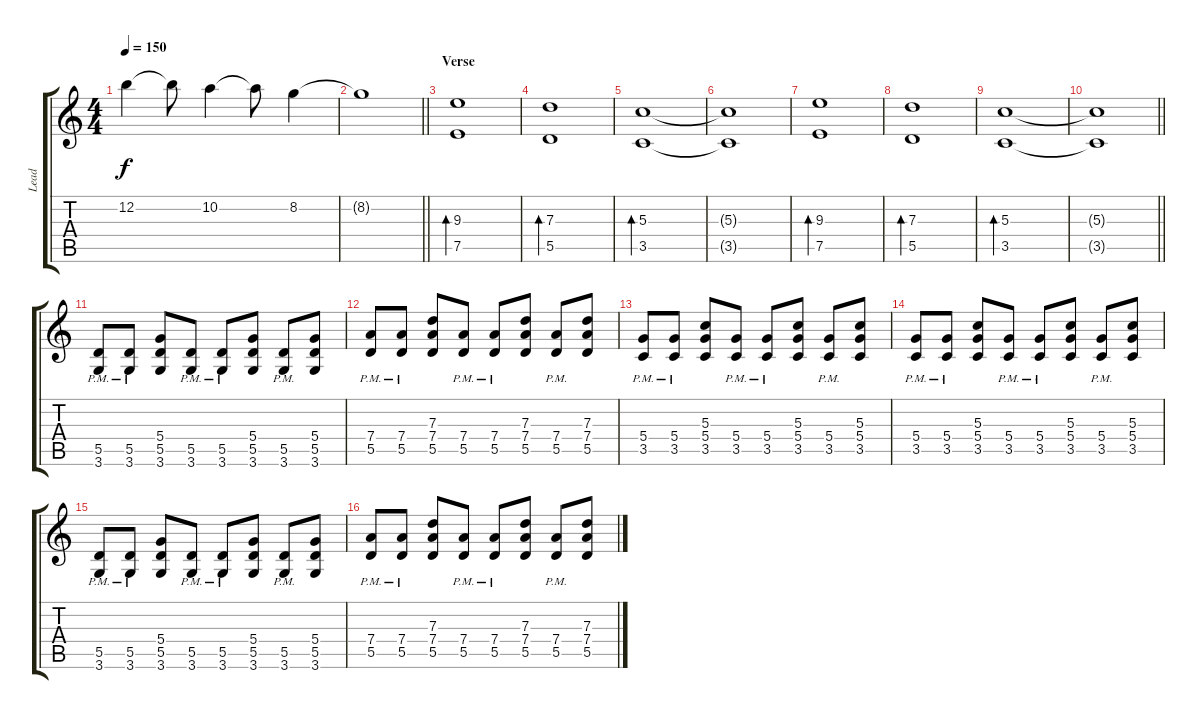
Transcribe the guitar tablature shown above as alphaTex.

\track ("Lead" "Lead") {instrument distortionguitar}
\staff {score tabs}
\tuning (E4 B3 G3 D3 A2 E2) {hide}
\ts (4 4)
\tempo 150
\clef g2
\ks c
12.2.4{dy f} 12.2{t}.8 10.2.4 10.2{t}.8 8.2.4 |
\barLineRight lightlight
8.2{t}.1 |
\section ("" "Verse")
(9.3 7.5).1{bd 240} |
(7.3 5.5).1{bd 240} |
(5.3 3.5).1{bd 240} |
(5.3{t} 3.5{t}).1 |
(9.3 7.5).1{bd 240} |
(7.3 5.5).1{bd 240} |
(5.3 3.5).1{bd 240} |
\barLineRight lightlight
(5.3{t} 3.5{t}).1 |
(5.5{pm} 3.6{pm}).8 (5.5{pm} 3.6{pm}).8 (5.4 5.5 3.6).8 (5.5{pm} 3.6{pm}).8 (5.5{pm} 3.6{pm}).8 (5.4 5.5 3.6).8 (5.5{pm} 3.6{pm}).8 (5.4 5.5 3.6).8 |
(7.4{pm} 5.5{pm}).8 (7.4{pm} 5.5{pm}).8 (7.3 7.4 5.5).8 (7.4{pm} 5.5{pm}).8 (7.4{pm} 5.5{pm}).8 (7.3 7.4 5.5).8 (7.4{pm} 5.5{pm}).8 (7.3 7.4 5.5).8 |
(5.4{pm} 3.5{pm}).8 (5.4{pm} 3.5{pm}).8 (5.3 5.4 3.5).8 (5.4{pm} 3.5{pm}).8 (5.4{pm} 3.5{pm}).8 (5.3 5.4 3.5).8 (5.4{pm} 3.5{pm}).8 (5.3 5.4 3.5).8 |
(5.4{pm} 3.5{pm}).8 (5.4{pm} 3.5{pm}).8 (5.3 5.4 3.5).8 (5.4{pm} 3.5{pm}).8 (5.4{pm} 3.5{pm}).8 (5.3 5.4 3.5).8 (5.4{pm} 3.5{pm}).8 (5.3 5.4 3.5).8 |
(5.5{pm} 3.6{pm}).8 (5.5{pm} 3.6{pm}).8 (5.4 5.5 3.6).8 (5.5{pm} 3.6{pm}).8 (5.5{pm} 3.6{pm}).8 (5.4 5.5 3.6).8 (5.5{pm} 3.6{pm}).8 (5.4 5.5 3.6).8 |
(7.4{pm} 5.5{pm}).8 (7.4{pm} 5.5{pm}).8 (7.3 7.4 5.5).8 (7.4{pm} 5.5{pm}).8 (7.4{pm} 5.5{pm}).8 (7.3 7.4 5.5).8 (7.4{pm} 5.5{pm}).8 (7.3 7.4 5.5).8
